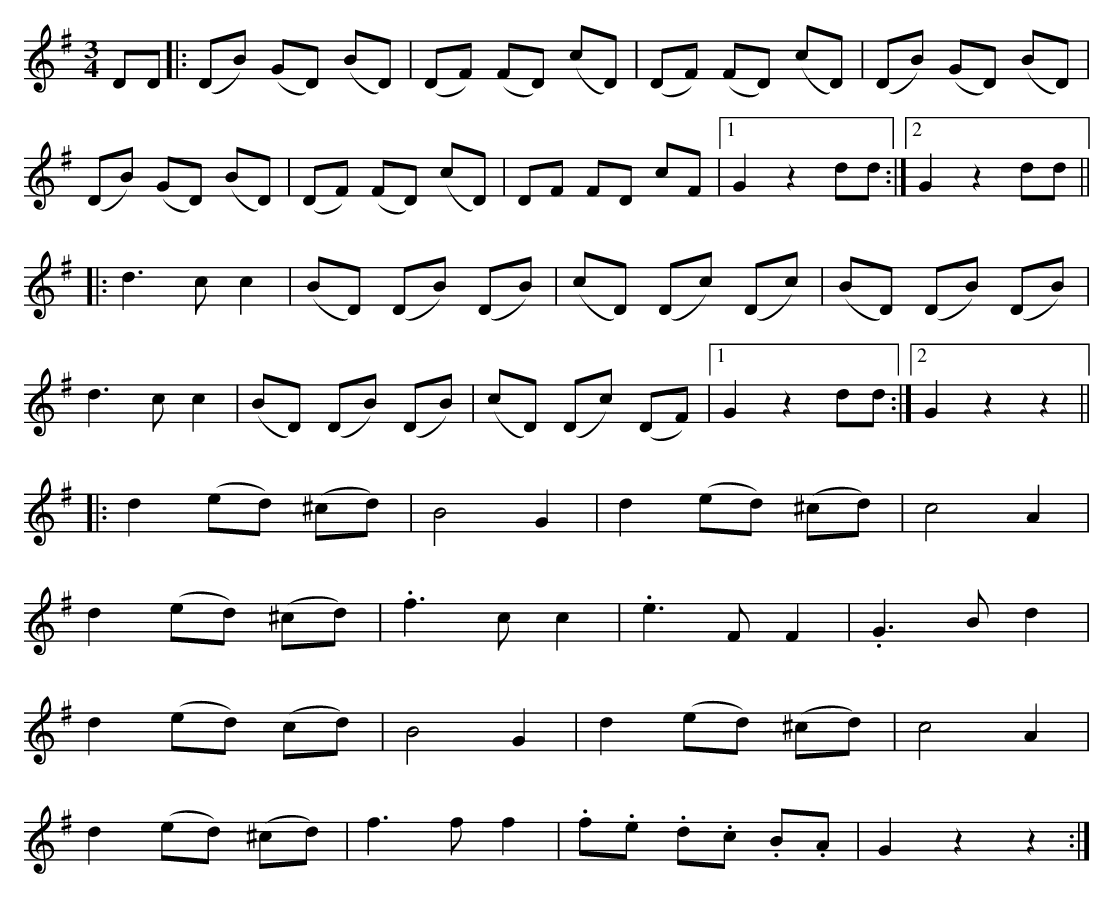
X:1
M:3/4
K:G
DD|:(DB) (GD) (BD)|(DF) (FD) (cD)|(DF) (FD) (cD)|(DB) (GD) (BD)|
(DB) (GD) (BD)|(DF) (FD) (cD)|DF FD cF|1 G2 z2 dd:|2 G2z2 dd||
|:d3c c2|(BD) (DB) (DB)|(cD) (Dc) (Dc)|(BD) (DB) (DB)|
d3c c2|(BD) (DB) (DB)|(cD) (Dc) (DF)|1 G2z2dd:|2 G2z2z2||
|:d2 (ed) (^cd)|B4G2|d2 (ed) (^cd)|c4A2|
d2 (ed) (^cd)|.f3c c2|.e3FF2|.G3 B d2|
d2 (ed) ('cd)|B4G2|d2 (ed) (^cd)|c4A2|
d2 (ed) (^cd)|f3f f2|.f.e .d.c .B.A|G2z2z2:|
